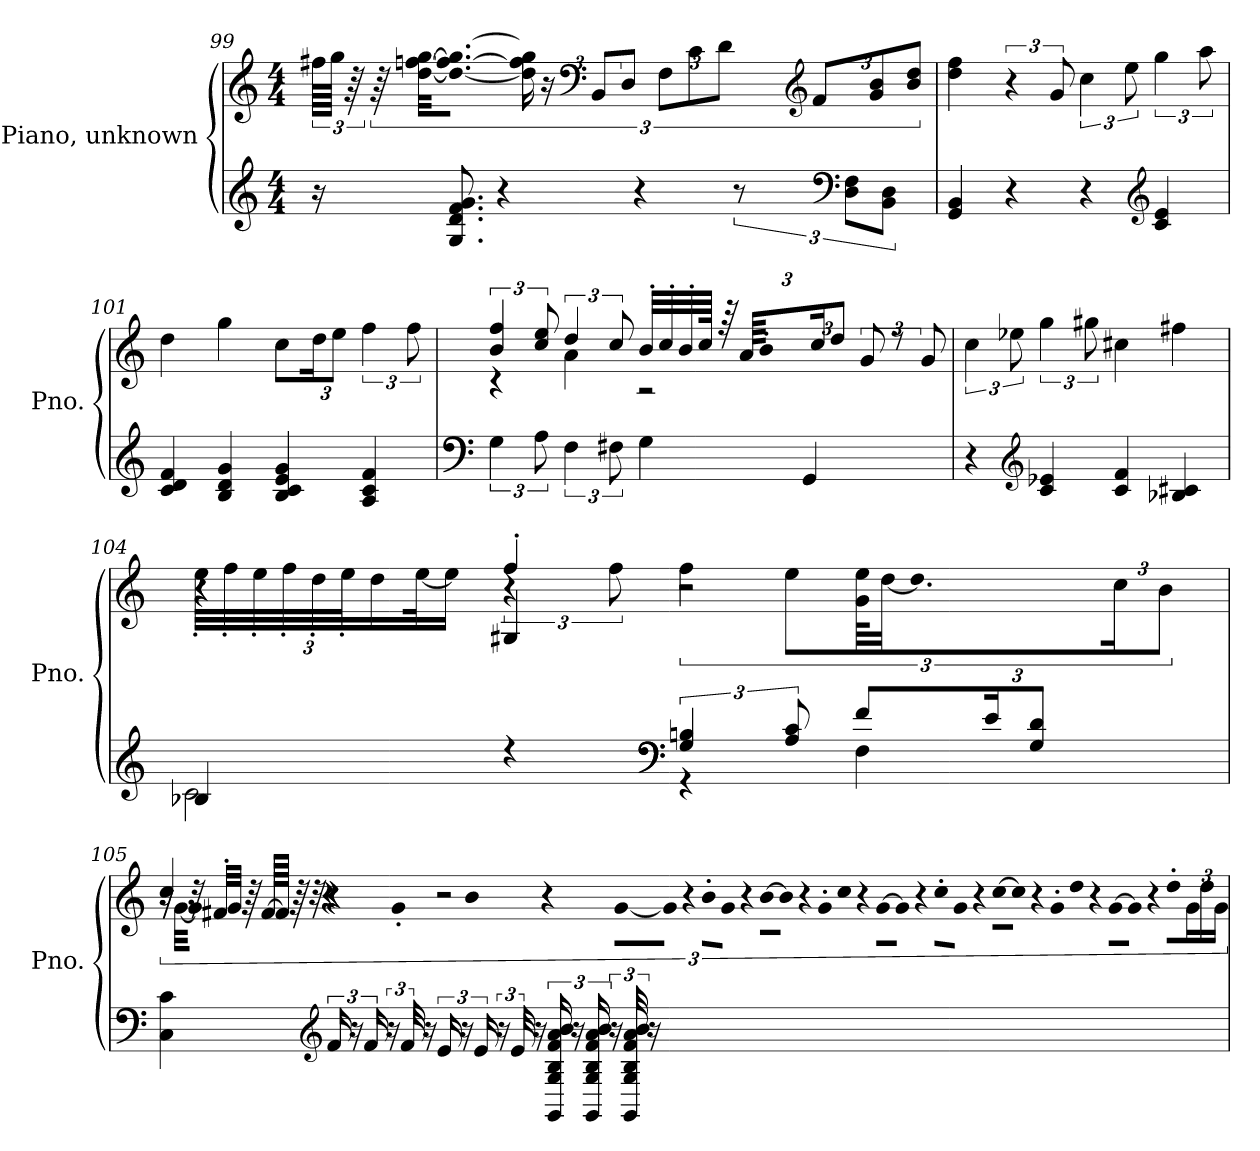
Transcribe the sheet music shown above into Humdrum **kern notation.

**kern	**kern
*part1	*part1
*staff2	*staff1
*I"Piano, unknown	*
*I'Pno.	*
!!LO:LB:g=z
*clefG2	*clefG2
*k[]	*k[]
*M4/4	*M4/4
=99	=99
16r	96ff#X\LLLL
.	96gg\JJJJ
.	96r
.	96r
.	[48dd\ [48ffn\ [48gg\KKL
8.G/ 8.d/ 8.f/ 8.g/	8.dd\_ 8.ff\_ 8.gg\_J
4r	24dd\] 24ff\] 24gg\]
.	24r
*	*clefF4
.	12BB/L
.	12D/J
*	*Xbrackettup
4r	12F\L
.	12c\
.	12d\J
*	*clefG2
12r	12f/L
*clefF4	*
12D\ 12F\L	12g/ 12b/
12BB\ 12D\J	12b/ 12dd/J
=100	=100
4GG/ 4BB/	4dd\ 4ff\
*	*brackettup
4r	6r
.	12g/
4r	6cc\
.	12ee\
*clefG2	*
4c/ 4e/	6gg\
.	12aa\
=101	=101
4c/ 4d/ 4f/	4dd\
4B/ 4d/ 4g/	4gg\
4B/ 4c/ 4e/ 4g/	8cc\L
*	*Xbrackettup
.	24dd\K
.	12ee\J
*	*brackettup
4A/ 4c/ 4f/	6ff\
.	12ff\
!!LO:PB:g=z
=102	=102
*clefF4	*
*	*^
6G\	6b/ 6ff/	4r
12A\	12cc/ 12ee/	.
6F\	6dd/	4a\
12F#X\	12cc/	.
*	*Xbrackettup	*
4G\	48b'/LLL	2r
.	48cc'/	.
.	48b'/	.
*	*brackettup	*
.	96cc/JJJk	.
.	96r	.
.	96a/KLLL	.
.	32b'/J	.
*	*Xbrackettup	*
.	24cc/J	.
.	12dd/J	.
*	*brackettup	*
4GG/	12g/	.
.	12r	.
.	12g/	.
*	*v	*v
=103	=103
4r	6cc\
.	12ee-X\
*clefG2	*
4c/ 4e-X/	6gg\
.	12gg#X\
4c/ 4f/	4cc#X\
4B-X/ 4c#X/	4ff#X\
!!LO:LB:g=z
=104	=104
*^	*^
*	*	*	*Xbrackettup
*	*	*	*^
4B-X/	2c\	4r	48ee'\LLL	4r
.	.	.	48ff'\	.
.	.	.	48ee'\	.
.	.	.	48ff'\	.
.	.	.	48dd'\	.
.	.	.	48ee'\J	.
.	.	.	24dd\	.
.	.	.	[48ee\K	.
.	.	.	16ee\JJ]	.
*	*	*	*brackettup	*
4r	.	4ff'/	6r	4G#X/
.	.	.	12ff\	.
*clefF4	*	*	*	*
6G/ 6Bn/	4r	2r	6ff\	2r
12A/ 12c/	.	.	12ee\L	.
*	*	*	*Xbrackettup	*
8f/L	4F\	.	96g\ 96ee\KLL	.
.	.	.	[48dd\J	.
.	.	.	16.dd\]	.
*Xbrackettup	*	*	*	*
24e/K	.	.	24cc\J	.
12G/ 12d/J	.	.	12b\J	.
*v	*v	*	*	*
!!LO:LB:g=z	!!	!!
=105	=105	=105	=105
*	*	*brackettup	*
4C\ 4c\	4cc/	24r	16r
.	.	[48g\KKL	.
.	.	8g\J]	32r
.	.	.	32f#X'/LLL
.	.	.	32g/JJJ
.	.	.	64r
.	.	.	[64f#/LLLL
.	.	32r	64f#/JJJJ]
.	.	.	64r
.	.	32g'\	32r
*clefG2	*	*	*
*brackettup	*	*	*
24f/	4r	32b\	4r
.	.	64r	.
24r	.	.	.
.	.	[64g\LLLL	.
.	.	64g\JJJJ]	.
.	.	64r	.
24f/	.	.	.
.	.	32b'\LLL	.
24r	.	32g\JJJ	.
.	.	64r	.
48f/	.	.	.
.	.	[64b\LLLL	.
16r	.	64b\JJJJ]	.
.	.	64r	.
.	.	32g'\	.
24e/	2r	32cc\	2r
.	.	64r	.
24r	.	.	.
.	.	[64g\LLLL	.
.	.	64g\JJJJ]	.
.	.	64r	.
24e/	.	.	.
.	.	32cc'\LLL	.
24r	.	32g\JJJ	.
.	.	64r	.
48e/	.	.	.
.	.	[64cc\LLLL	.
16r	.	64cc\JJJJ]	.
.	.	64r	.
.	.	32g'\	.
24GG/ 24G/ 24B/ 24f/ 24a/ 24b/	.	32dd\	.
.	.	64r	.
24r	.	.	.
.	.	[64g\LLLL	.
.	.	64g\JJJJ]	.
.	.	64r	.
24GG/ 24G/ 24B/ 24f/ 24a/ 24b/	.	.	.
.	.	32dd'\KLL	.
*	*	*Xbrackettup	*
24r	.	24g\	.
48GG/ 48G/ 48B/ 48f/ 48a/ 48b/	.	24dd\	.
16r	.	.	.
.	.	24g\JJ	.
*	*v	*v	*v
=	=
*-	*-
